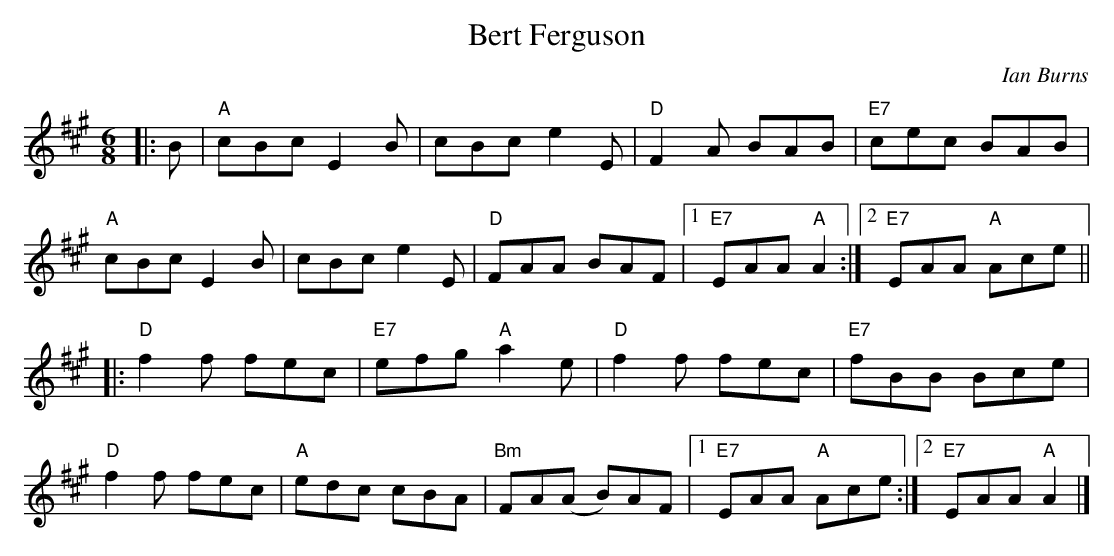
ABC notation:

X:1
T:Bert Ferguson
C:Ian Burns
M: 6/8
K: A
|:B|"A"cBc E2B|cBc e2E|"D"F2A BAB|"E7"cec BAB|
"A"cBc E2B|cBc e2E|"D"FAA BAF|1"E7"EAA "A"A2:|2"E7"EAA "A"Ace||
|:"D"f2f fec|"E7"efg "A"a2e|"D"f2f fec|"E7"fBB Bce|
"D"f2f fec|"A"edc cBA|"Bm"FA(A B)AF|1"E7"EAA "A"Ace:|2"E7"EAA "A"A2|]
